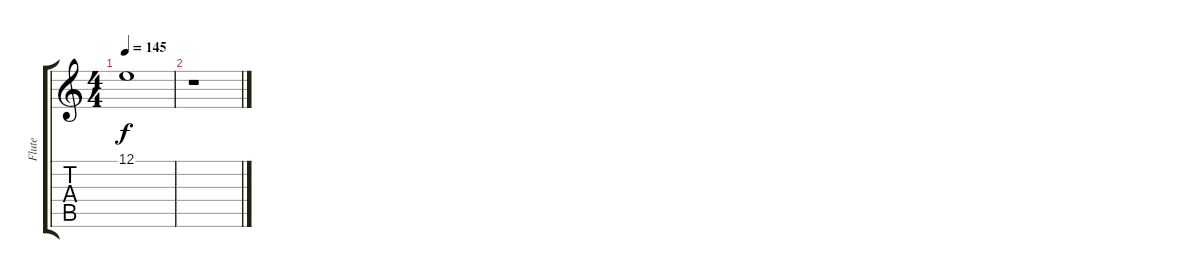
\track ("Flute" "Flute") {instrument flute}
\staff {score tabs}
\tuning (E4 B3 G3 D3 A2 E2) {hide}
\ts (4 4)
\tempo 145
\clef g2
\ks c
12.1.1{dy f} |
r.1
